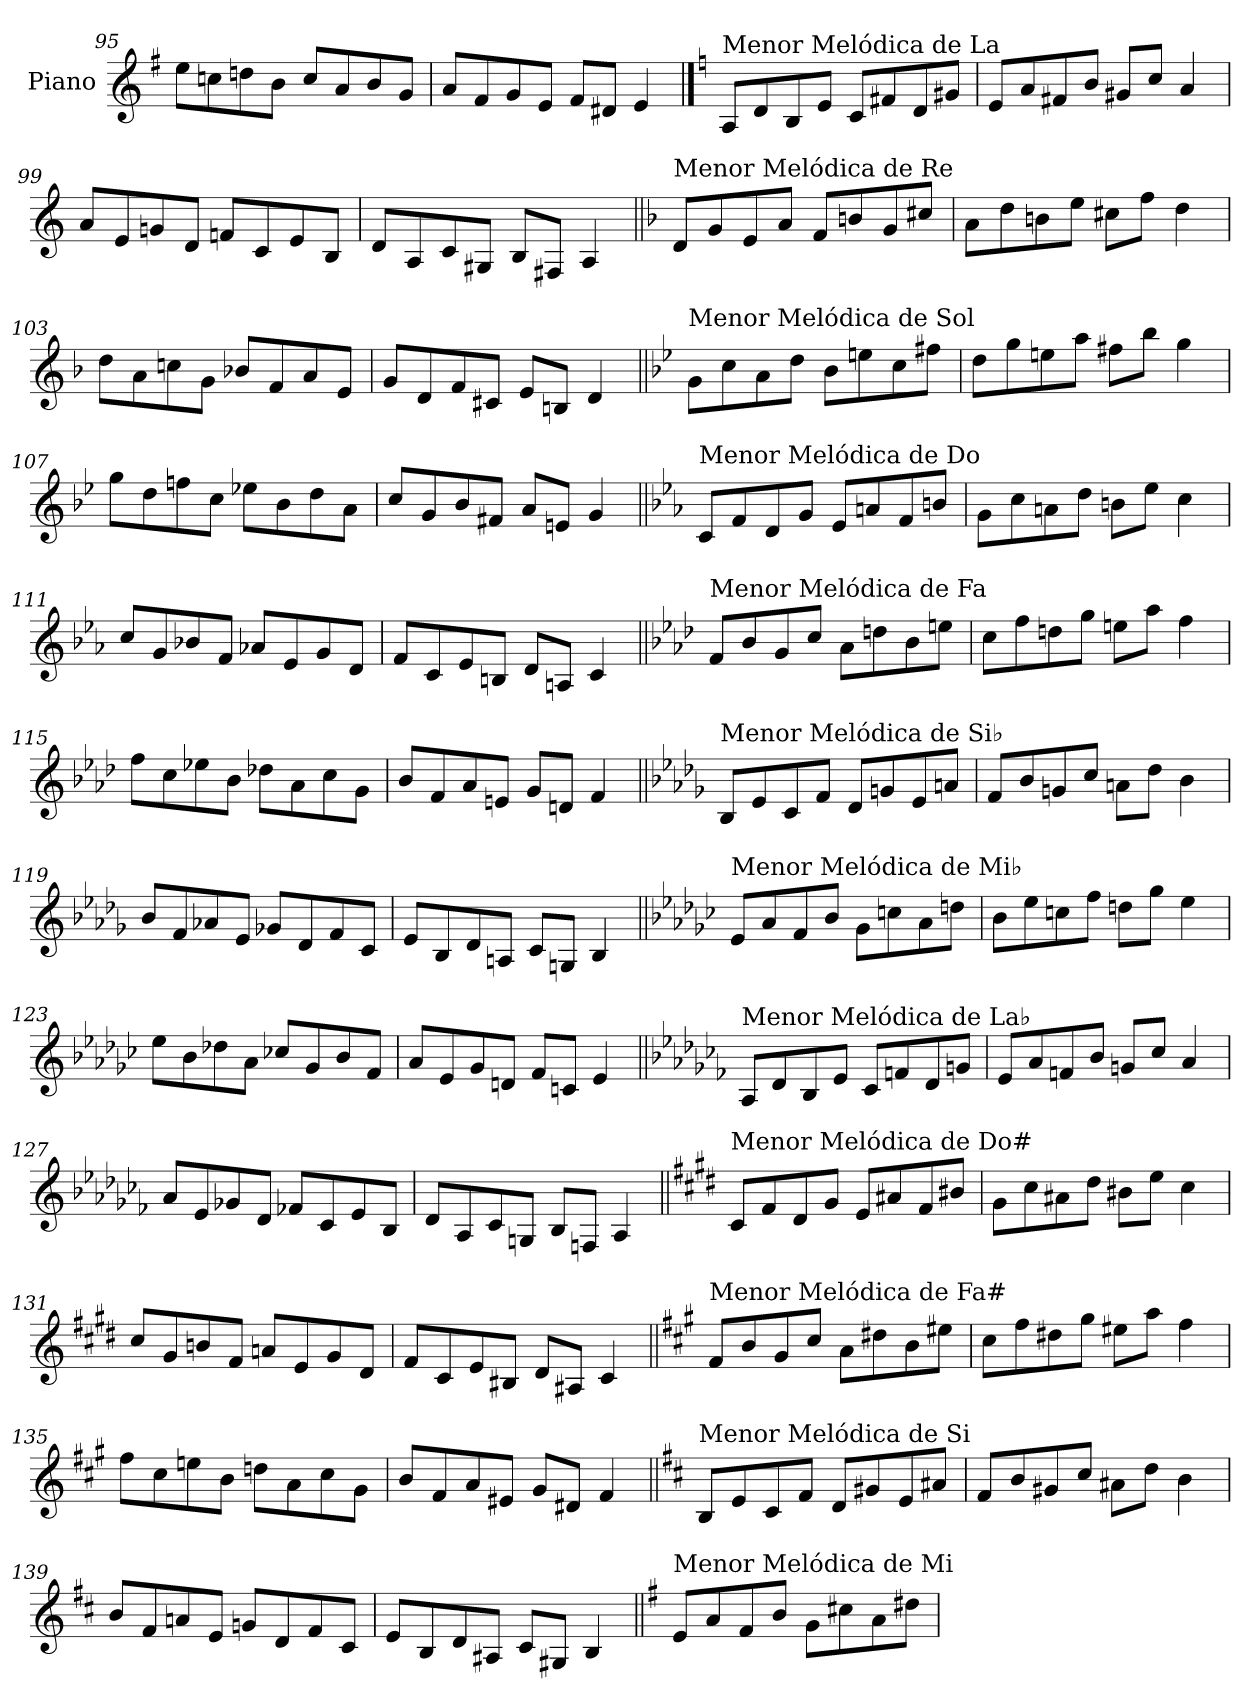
**kern
*part1
*staff1
*I"Piano
*I'Pno.
*clefG2
*k[f#]
=95
8ee\L
8ccn\
8ddn\
8b\J
8cc/L
8a/
8b/
8g/J
=96
8a/L
8f#/
8g/
8e/J
8f#/L
8d#X/J
4e/
!!LO:PB:g=z
==97
*k[]
!LO:TX:a:t=Menor Melódica de La
8A/L
8d/
8B/
8e/J
8c/L
8f#X/
8d/
8g#X/J
=98
8e/L
8a/
8f#X/
8b/J
8g#X/L
8cc/J
4a/
=99
8a/L
8e/
8gn/
8d/J
8fn/L
8c/
8e/
8B/J
=100
8d/L
8A/
8c/
8G#X/J
8B/L
8F#X/J
4A/
!!LO:LB:g=z
=101||
*k[b-]
!LO:TX:a:t=Menor Melódica de Re
8d/L
8g/
8e/
8a/J
8f/L
8bn/
8g/
8cc#X/J
=102
8a\L
8dd\
8bn\
8ee\J
8cc#X\L
8ff\J
4dd\
=103
8dd\L
8a\
8ccn\
8g\J
8b-X/L
8f/
8a/
8e/J
=104
8g/L
8d/
8f/
8c#X/J
8e/L
8Bn/J
4d/
!!LO:LB:g=z
=105||
*k[b-e-]
!LO:TX:a:t=Menor Melódica de Sol
8g\L
8cc\
8a\
8dd\J
8b-\L
8een\
8cc\
8ff#X\J
=106
8dd\L
8gg\
8een\
8aa\J
8ff#X\L
8bb-\J
4gg\
=107
8gg\L
8dd\
8ffn\
8cc\J
8ee-X\L
8b-\
8dd\
8a\J
=108
8cc/L
8g/
8b-/
8f#X/J
8a/L
8en/J
4g/
!!LO:LB:g=z
=109||
*k[b-e-a-]
!LO:TX:a:t=Menor Melódica de Do
8c/L
8f/
8d/
8g/J
8e-/L
8an/
8f/
8bn/J
=110
8g\L
8cc\
8an\
8dd\J
8bn\L
8ee-\J
4cc\
=111
8cc/L
8g/
8b-X/
8f/J
8a-X/L
8e-/
8g/
8d/J
=112
8f/L
8c/
8e-/
8Bn/J
8d/L
8An/J
4c/
!!LO:LB:g=z
=113||
*k[b-e-a-d-]
!LO:TX:a:t=Menor Melódica de Fa
8f/L
8b-/
8g/
8cc/J
8a-\L
8ddn\
8b-\
8een\J
=114
8cc\L
8ff\
8ddn\
8gg\J
8een\L
8aa-\J
4ff\
=115
8ff\L
8cc\
8ee-X\
8b-\J
8dd-X\L
8a-\
8cc\
8g\J
=116
8b-/L
8f/
8a-/
8en/J
8g/L
8dn/J
4f/
!!LO:LB:g=z
=117||
*k[b-e-a-d-g-]
!LO:TX:a:t=Menor Melódica de Si♭
8B-/L
8e-/
8c/
8f/J
8d-/L
8gn/
8e-/
8an/J
=118
8f/L
8b-/
8gn/
8cc/J
8an\L
8dd-\J
4b-\
=119
8b-/L
8f/
8a-X/
8e-/J
8g-X/L
8d-/
8f/
8c/J
=120
8e-/L
8B-/
8d-/
8An/J
8c/L
8Gn/J
4B-/
!!LO:LB:g=z
=121||
*k[b-e-a-d-g-c-]
!LO:TX:a:t=Menor Melódica de Mi♭
8e-/L
8a-/
8f/
8b-/J
8g-\L
8ccn\
8a-\
8ddn\J
=122
8b-\L
8ee-\
8ccn\
8ff\J
8ddn\L
8gg-\J
4ee-\
=123
8ee-\L
8b-\
8dd-X\
8a-\J
8cc-X/L
8g-/
8b-/
8f/J
=124
8a-/L
8e-/
8g-/
8dn/J
8f/L
8cn/J
4e-/
!!LO:LB:g=z
=125||
*k[b-e-a-d-g-c-f-]
!LO:TX:a:t=Menor Melódica de La♭
8A-/L
8d-/
8B-/
8e-/J
8c-/L
8fn/
8d-/
8gn/J
=126
8e-/L
8a-/
8fn/
8b-/J
8gn/L
8cc-/J
4a-/
=127
8a-/L
8e-/
8g-X/
8d-/J
8f-X/L
8c-/
8e-/
8B-/J
=128
8d-/L
8A-/
8c-/
8Gn/J
8B-/L
8Fn/J
4A-/
!!LO:LB:g=z
=129||
*k[f#c#g#d#]
!LO:TX:a:t=Menor Melódica de Do#
8c#/L
8f#/
8d#/
8g#/J
8e/L
8a#X/
8f#/
8b#X/J
=130
8g#\L
8cc#\
8a#X\
8dd#\J
8b#X\L
8ee\J
4cc#\
=131
8cc#/L
8g#/
8bn/
8f#/J
8an/L
8e/
8g#/
8d#/J
=132
8f#/L
8c#/
8e/
8B#X/J
8d#/L
8A#X/J
4c#/
!!LO:LB:g=z
=133||
*k[f#c#g#]
!LO:TX:a:t=Menor Melódica de Fa#
8f#/L
8b/
8g#/
8cc#/J
8a\L
8dd#X\
8b\
8ee#X\J
=134
8cc#\L
8ff#\
8dd#X\
8gg#\J
8ee#X\L
8aa\J
4ff#\
=135
8ff#\L
8cc#\
8een\
8b\J
8ddn\L
8a\
8cc#\
8g#\J
=136
8b/L
8f#/
8a/
8e#X/J
8g#/L
8d#X/J
4f#/
!!LO:LB:g=z
=137||
*k[f#c#]
!LO:TX:a:t=Menor Melódica de Si
8B/L
8e/
8c#/
8f#/J
8d/L
8g#X/
8e/
8a#X/J
=138
8f#/L
8b/
8g#X/
8cc#/J
8a#X\L
8dd\J
4b\
=139
8b/L
8f#/
8an/
8e/J
8gn/L
8d/
8f#/
8c#/J
=140
8e/L
8B/
8d/
8A#X/J
8c#/L
8G#X/J
4B/
!!LO:LB:g=z
=141||
*k[f#]
!LO:TX:a:t=Menor Melódica de Mi
8e/L
8a/
8f#/
8b/J
8g\L
8cc#X\
8a\
8dd#X\J
=
*-
